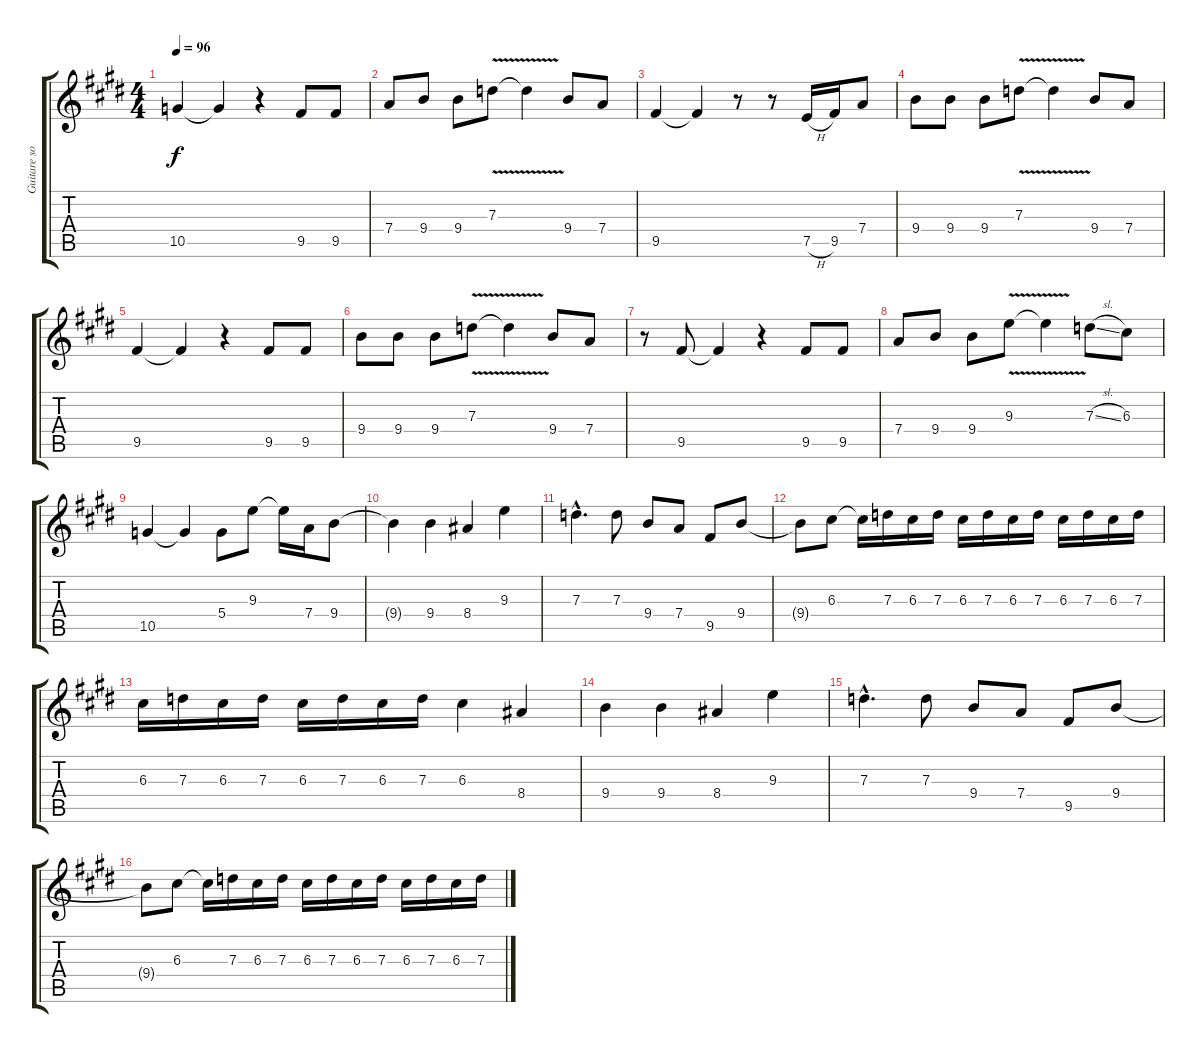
\track ("Guitare solo" "Guitare so") {instrument electricguitarjazz}
\staff {score tabs}
\tuning (E4 B3 G3 D3 A2 E2) {hide}
\ts (4 4)
\tempo 96
\clef g2
\ks e
10.5.4{dy f} 10.5{t}.4 r.4 9.5.8 9.5.8 |
7.4.8 9.4.8 9.4.8 7.3{v}.8 7.3{t}.4 9.4.8 7.4.8 |
9.5.4 9.5{t}.4 r.8 r.8 7.5{h}.16 9.5.16 7.4.8 |
9.4.8 9.4.8 9.4.8 7.3{v}.8 7.3{t}.4 9.4.8 7.4.8 |
9.5.4 9.5{t}.4 r.4 9.5.8 9.5.8 |
9.4.8 9.4.8 9.4.8 7.3{v}.8 7.3{t}.4 9.4.8 7.4.8 |
r.8 9.5.8 9.5{t}.4 r.4 9.5.8 9.5.8 |
7.4.8 9.4.8 9.4.8 9.3{v}.8 9.3{t}.4 7.3{sl}.8 6.3.8 |
10.5.4 10.5{t}.4 5.4.8 9.3.8 9.3{t}.16 7.4.16 9.4.8 |
9.4{t}.4 9.4.4 8.4.4 9.3.4 |
7.3{hac}.4{d} 7.3.8 9.4.8 7.4.8 9.5.8 9.4.8 |
9.4{t}.8 6.3.8 6.3{t}.16 7.3.16 6.3.16 7.3.16 6.3.16 7.3.16 6.3.16 7.3.16 6.3.16 7.3.16 6.3.16 7.3.16 |
6.3.16 7.3.16 6.3.16 7.3.16 6.3.16 7.3.16 6.3.16 7.3.16 6.3.4 8.4.4 |
9.4.4 9.4.4 8.4.4 9.3.4 |
7.3{hac}.4{d} 7.3.8 9.4.8 7.4.8 9.5.8 9.4.8 |
9.4{t}.8 6.3.8 6.3{t}.16 7.3.16 6.3.16 7.3.16 6.3.16 7.3.16 6.3.16 7.3.16 6.3.16 7.3.16 6.3.16 7.3.16
